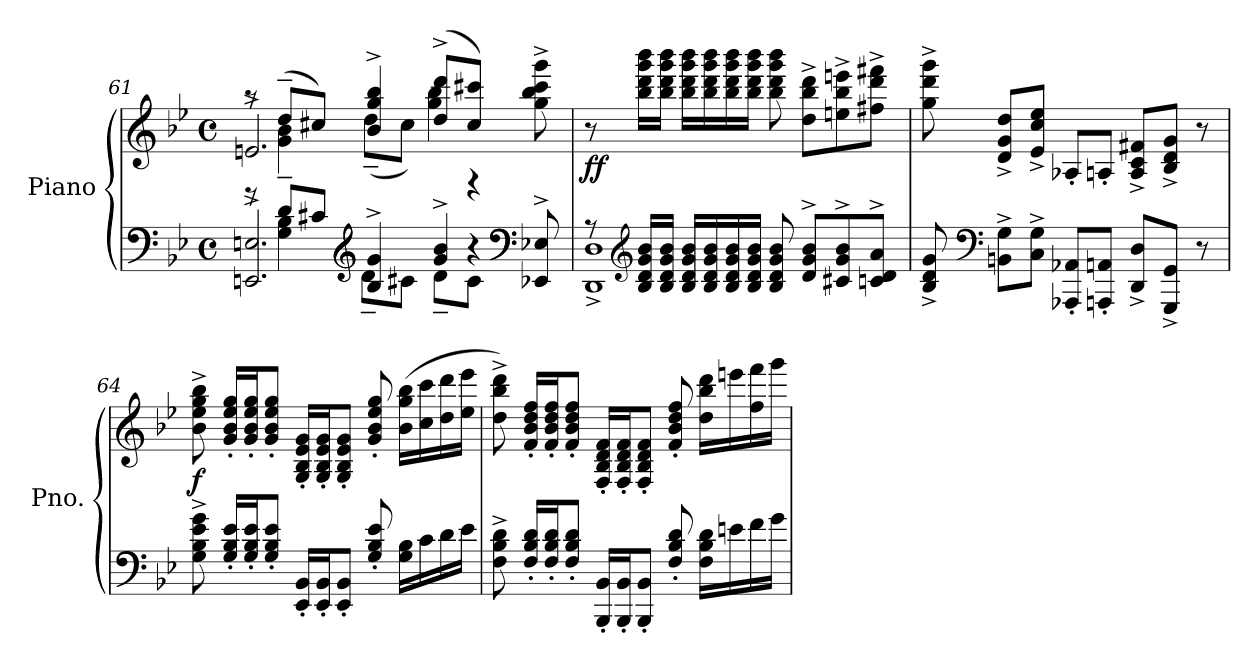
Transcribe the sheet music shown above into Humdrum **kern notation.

**kern	**kern	**dynam
*part1	*part1	*part1
*staff2	*staff1	*staff1/2
*I"Piano	*	*
*I'Pno.	*	*
*clefF4	*clefG2	*
*k[b-e-]	*k[b-e-]	*
*M4/4	*M4/4	*
*met(c)	*met(c)	*
=61	=61	=61
*^	*^	*
*	*^	*	*^	*
8rg	8ryy	2.EEn/^ 2.En/^	8raa	8ryy	2.en^/	.
8d~/L	4G\ 4B-\	.	(8dd~/L	4g\ 4b-\	.	.
8c#X/J	.	.	8cc#X/J)	.	.	.
*clefG2	*	*	*	*	*	*
4B-/^ 4g/^	8d~\L	.	4b-/^ 4gg/^ 4bb-/^	(8dd~\L	.	.
.	8c#X\J	.	.	8cc#\J)	.	.
4g/^ 4b-/^	8d~\L	.	(8dd/^ 8ddd/^L	4gg\ 4bb-\	.	.
.	8c#\J	4r	8cc#/ 8ccc#X/J)	.	4rF	.
*clefF4	*	*	*	*	*	*
8EE-X/^ 8E-X/^	8ryy	.	8gg\^ 8bb-\^ 8ccc#\^ 8ggg\^	8ryy	.	.
*	*v	*v	*	*	*	*
*	*	*	*v	*v	*
=62	=62	=62	=62	=62
!	!	!	!	!LO:DY:b
*	*	*v	*v	*
8rA	1DD^ 1D^	8r	ff
*clefG2	*	*	*
16B-/ 16d/ 16g/ 16b-/LL	.	16bb-\ 16ddd\ 16ggg\ 16bbb-\LL	.
16B-/ 16d/ 16g/ 16b-/JJ	.	16bb-\ 16ddd\ 16ggg\ 16bbb-\JJ	.
16B-/ 16d/ 16g/ 16b-/LL	.	16bb-\ 16ddd\ 16ggg\ 16bbb-\LL	.
16B-/ 16d/ 16g/ 16b-/	.	16bb-\ 16ddd\ 16ggg\ 16bbb-\	.
16B-/ 16d/ 16g/ 16b-/	.	16bb-\ 16ddd\ 16ggg\ 16bbb-\	.
16B-/ 16d/ 16g/ 16b-/JJ	.	16bb-\ 16ddd\ 16ggg\ 16bbb-\JJ	.
8B-/ 8d/ 8g/ 8b-/	.	8bb-\ 8ddd\ 8ggg\ 8bbb-\	.
8d/^ 8g/^ 8b-/^L	.	8dd\^ 8bb-\^ 8ddd\^L	.
8c#X/^ 8g/^ 8b-/^	.	8een\^ 8bb-\^ 8eeen\^	.
8cn/^ 8d/^ 8a/^J	.	8ff#X\^ 8ddd\^ 8fff#X\^J	.
*v	*v	*	*
!!LO:LB:g=z
=63	=63	=63
8B-/^ 8d/^ 8g/^	8gg\^ 8ddd\^ 8ggg\^	.
*clefF4	*	*
8BBn\^ 8G\^L	8d/^ 8g/^ 8dd/^L	.
8C\^ 8G\^J	8e-/^ 8cc/^ 8ee-/^J	.
8AAA-X/' 8AA-X/'L	8A-X'/L	.
8AAAn/' 8AAn/'J	8An'/J	.
8DD/^ 8D/^L	8A/^ 8c/^ 8f#X/^L	.
8GGG/^ 8GG/^J	8B-/^ 8d/^ 8g/^J	.
8r	8r	.
=64	=64	=64
!	!	!LO:DY:b
8G\^ 8B-\^ 8e-\^ 8g\^	8b-\^ 8ee-\^ 8gg\^ 8bb-\^	f
16G/' 16B-/' 16e-/'LL	16g/' 16b-/' 16ee-/' 16gg/'LL	.
16G/' 16B-/' 16e-/'J	16g/' 16b-/' 16ee-/' 16gg/'J	.
8G/' 8B-/' 8e-/'J	8g/' 8b-/' 8ee-/' 8gg/'J	.
16EE-/' 16BB-/'LL	16G/' 16B-/' 16e-/' 16g/'LL	.
16EE-/' 16BB-/'J	16G/' 16B-/' 16e-/' 16g/'J	.
8EE-/' 8BB-/'J	8G/' 8B-/' 8e-/' 8g/'J	.
8G/' 8B-/' 8e-/'	8g/' 8b-/' 8ee-/' 8gg/'	.
16G\ 16B-\LL	(16b-\ 16gg\ 16bb-\LL	.
16c\	16cc\ 16ccc\	.
16d\	16dd\ 16ddd\	.
16e-\JJ	16ee-\ 16eee-\JJ	.
=65	=65	=65
8F\^ 8B-\^ 8d\^	8dd\^ 8bb-\^ 8ddd\^)	.
16F/' 16B-/' 16d/'LL	16f/' 16b-/' 16dd/' 16ff/'LL	.
16F/' 16B-/' 16d/'J	16f/' 16b-/' 16dd/' 16ff/'J	.
8F/' 8B-/' 8d/'J	8f/' 8b-/' 8dd/' 8ff/'J	.
16BBB-/' 16BB-/'LL	16F/' 16B-/' 16d/' 16f/'LL	.
16BBB-/' 16BB-/'J	16F/' 16B-/' 16d/' 16f/'J	.
8BBB-/' 8BB-/'J	8F/' 8B-/' 8d/' 8f/'J	.
8F/' 8B-/' 8d/'	8f/' 8b-/' 8dd/' 8ff/'	.
16F\ 16B-\ 16d\LL	16dd\ 16bb-\ 16ddd\LL	.
16en\	16eeen\	.
16f\	16ff\ 16fff\	.
16g\JJ	16ggg\JJ	.
=	=	=
*-	*-	*-
